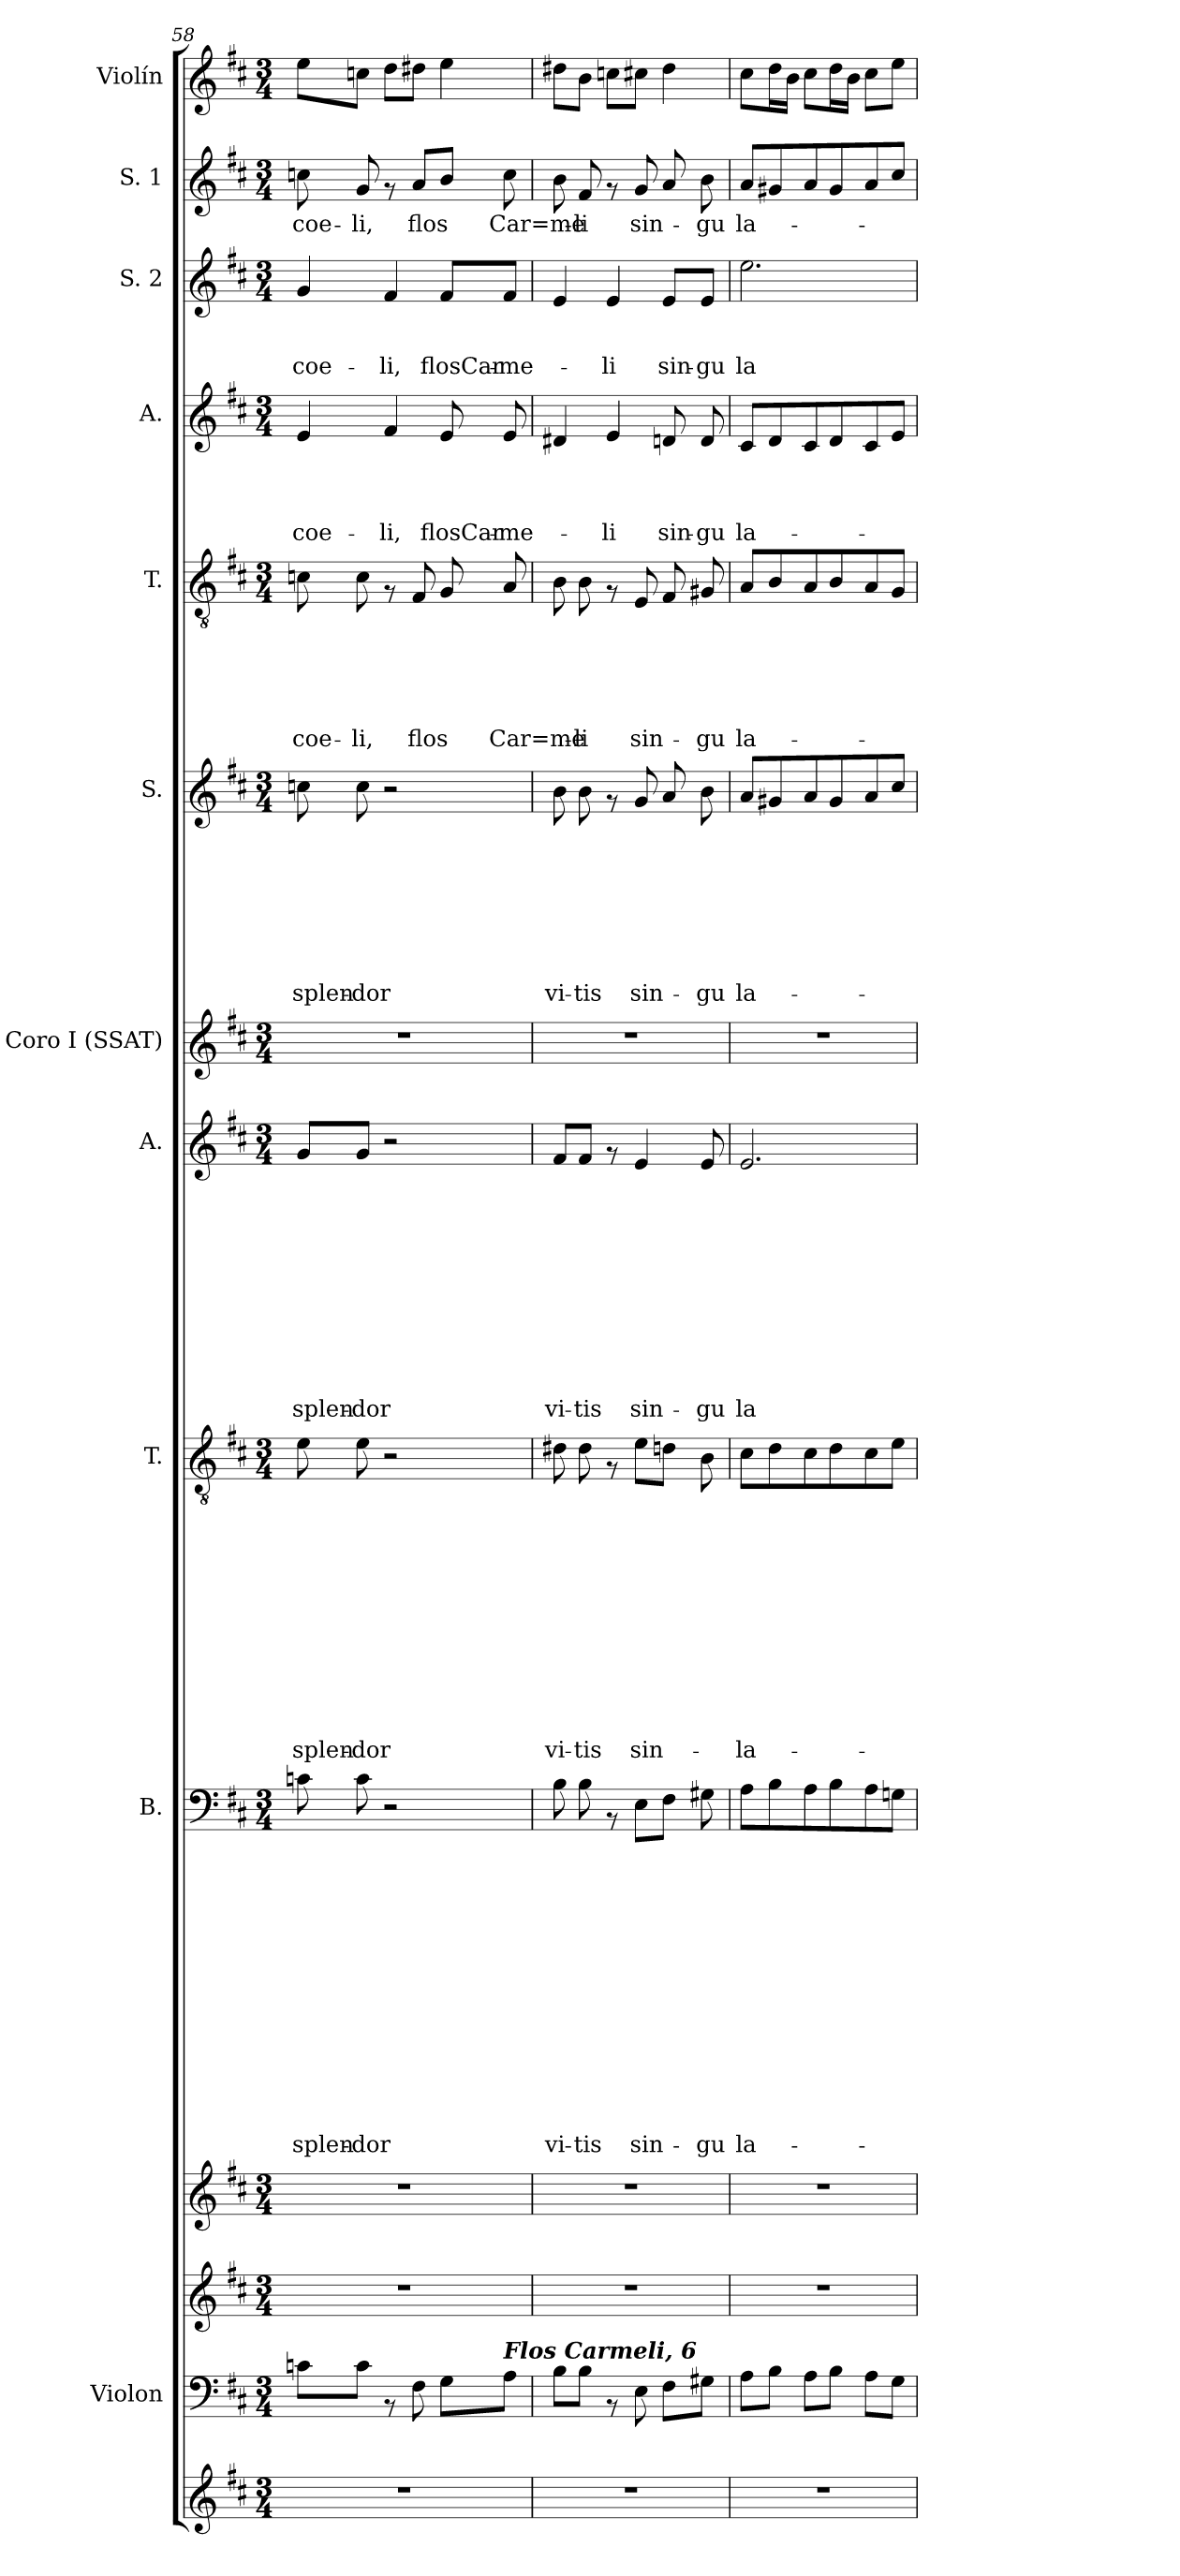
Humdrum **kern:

**kern	**kern	**kern	**kern	**kern	**text	**text	**text	**text	**text	**text	**text	**text	**text	**text	**text	**text	**text	**text	**kern	**text	**text	**text	**text	**text	**text	**text	**text	**text	**text	**text	**text	**kern	**text	**text	**text	**text	**text	**text	**text	**text	**text	**text	**text	**kern	**kern	**text	**text	**text	**text	**text	**text	**text	**text	**kern	**text	**text	**text	**text	**text	**text	**kern	**text	**text	**text	**text	**kern	**text	**text	**text	**kern	**text	**kern
*part14	*part13	*part12	*part11	*part10	*part10	*part10	*part10	*part10	*part10	*part10	*part10	*part10	*part10	*part10	*part10	*part10	*part10	*part10	*part9	*part9	*part9	*part9	*part9	*part9	*part9	*part9	*part9	*part9	*part9	*part9	*part9	*part8	*part8	*part8	*part8	*part8	*part8	*part8	*part8	*part8	*part8	*part8	*part8	*part7	*part6	*part6	*part6	*part6	*part6	*part6	*part6	*part6	*part6	*part5	*part5	*part5	*part5	*part5	*part5	*part5	*part4	*part4	*part4	*part4	*part4	*part3	*part3	*part3	*part3	*part2	*part2	*part1
*staff14	*staff13	*staff12	*staff11	*staff10	*staff10	*staff10	*staff10	*staff10	*staff10	*staff10	*staff10	*staff10	*staff10	*staff10	*staff10	*staff10	*staff10	*staff10	*staff9	*staff9	*staff9	*staff9	*staff9	*staff9	*staff9	*staff9	*staff9	*staff9	*staff9	*staff9	*staff9	*staff8	*staff8	*staff8	*staff8	*staff8	*staff8	*staff8	*staff8	*staff8	*staff8	*staff8	*staff8	*staff7	*staff6	*staff6	*staff6	*staff6	*staff6	*staff6	*staff6	*staff6	*staff6	*staff5	*staff5	*staff5	*staff5	*staff5	*staff5	*staff5	*staff4	*staff4	*staff4	*staff4	*staff4	*staff3	*staff3	*staff3	*staff3	*staff2	*staff2	*staff1
*	*I"Violon	*	*	*I"B.	*	*	*	*	*	*	*	*	*	*	*	*	*	*	*I"T.	*	*	*	*	*	*	*	*	*	*	*	*	*I"A.	*	*	*	*	*	*	*	*	*	*	*	*I"Coro I (SSAT)	*I"S.	*	*	*	*	*	*	*	*	*I"T.	*	*	*	*	*	*	*I"A.	*	*	*	*	*I"S. 2	*	*	*	*I"S. 1	*	*I"Violín
*	*I'Violon	*	*	*	*	*	*	*	*	*	*	*	*	*	*	*	*	*	*	*	*	*	*	*	*	*	*	*	*	*	*	*	*	*	*	*	*	*	*	*	*	*	*	*	*	*	*	*	*	*	*	*	*	*	*	*	*	*	*	*	*	*	*	*	*	*I'S. 2	*	*	*	*I'S. 1	*	*I'Violín
*clefG2	*clefF4	*clefG2	*clefG2	*clefF4	*	*	*	*	*	*	*	*	*	*	*	*	*	*	*clefGv2	*	*	*	*	*	*	*	*	*	*	*	*	*clefG2	*	*	*	*	*	*	*	*	*	*	*	*clefG2	*clefG2	*	*	*	*	*	*	*	*	*clefGv2	*	*	*	*	*	*	*clefG2	*	*	*	*	*clefG2	*	*	*	*clefG2	*	*clefG2
*k[f#c#]	*k[f#c#]	*k[f#c#]	*k[f#c#]	*k[f#c#]	*	*	*	*	*	*	*	*	*	*	*	*	*	*	*k[f#c#]	*	*	*	*	*	*	*	*	*	*	*	*	*k[f#c#]	*	*	*	*	*	*	*	*	*	*	*	*k[f#c#]	*k[f#c#]	*	*	*	*	*	*	*	*	*k[f#c#]	*	*	*	*	*	*	*k[f#c#]	*	*	*	*	*k[f#c#]	*	*	*	*k[f#c#]	*	*k[f#c#]
*D:	*D:	*D:	*D:	*D:	*	*	*	*	*	*	*	*	*	*	*	*	*	*	*D:	*	*	*	*	*	*	*	*	*	*	*	*	*D:	*	*	*	*	*	*	*	*	*	*	*	*D:	*D:	*	*	*	*	*	*	*	*	*D:	*	*	*	*	*	*	*D:	*	*	*	*	*D:	*	*	*	*D:	*	*D:
*M3/4	*M3/4	*M3/4	*M3/4	*M3/4	*	*	*	*	*	*	*	*	*	*	*	*	*	*	*M3/4	*	*	*	*	*	*	*	*	*	*	*	*	*M3/4	*	*	*	*	*	*	*	*	*	*	*	*M3/4	*M3/4	*	*	*	*	*	*	*	*	*M3/4	*	*	*	*	*	*	*M3/4	*	*	*	*	*M3/4	*	*	*	*M3/4	*	*M3/4
=58	=58	=58	=58	=58	=58	=58	=58	=58	=58	=58	=58	=58	=58	=58	=58	=58	=58	=58	=58	=58	=58	=58	=58	=58	=58	=58	=58	=58	=58	=58	=58	=58	=58	=58	=58	=58	=58	=58	=58	=58	=58	=58	=58	=58	=58	=58	=58	=58	=58	=58	=58	=58	=58	=58	=58	=58	=58	=58	=58	=58	=58	=58	=58	=58	=58	=58	=58	=58	=58	=58	=58	=58
!	!	!	!	!	!	!	!	!	!	!	!	!	!	!	!	!	!	!LO:LY:b	!	!	!	!	!	!	!	!	!	!	!	!	!LO:LY:b	!	!	!	!	!	!	!	!	!	!	!	!LO:LY:b	!	!	!	!	!	!	!	!	!	!LO:LY:b	!	!	!	!	!	!	!LO:LY:b:rj	!	!	!	!	!LO:LY:b	!	!	!	!LO:LY:b	!	!LO:LY:b	!
2.r	8cn\L	2.r	2.r	8cn\	.	.	.	.	.	.	.	.	.	.	.	.	.	splen-	8e\	.	.	.	.	.	.	.	.	.	.	.	splen-	8g/L	.	.	.	.	.	.	.	.	.	.	splen-	2.r	8ccn\	.	.	.	.	.	.	.	splen-	8cn\	.	.	.	.	.	coe-	4e/	.	.	.	coe-	4g/	.	.	coe-	8ccn\	coe-	8ee\L
!	!	!	!	!	!	!	!	!	!	!	!	!	!	!	!	!	!	!LO:LY:b	!	!	!	!	!	!	!	!	!	!	!	!	!LO:LY:b	!	!	!	!	!	!	!	!	!	!	!	!LO:LY:b	!	!	!	!	!	!	!	!	!	!LO:LY:b	!	!	!	!	!	!	!LO:LY:b:rj	!	!	!	!	!	!	!	!	!	!	!LO:LY:b	!
.	8c\J	.	.	8c\	.	.	.	.	.	.	.	.	.	.	.	.	.	-dor	8e\	.	.	.	.	.	.	.	.	.	.	.	-dor	8g/J	.	.	.	.	.	.	.	.	.	.	-dor	.	8cc\	.	.	.	.	.	.	.	-dor	8c\	.	.	.	.	.	-li,	.	.	.	.	.	.	.	.	.	8g/	-li,	8ccn\J
!	!	!	!	!	!	!	!	!	!	!	!	!	!	!	!	!	!	!	!	!	!	!	!	!	!	!	!	!	!	!	!	!	!	!	!	!	!	!	!	!	!	!	!	!	!	!	!	!	!	!	!	!	!	!	!	!	!	!	!	!	!	!	!	!	!LO:LY:b	!	!	!	!LO:LY:b	!	!	!
.	8rAA	.	.	2r	.	.	.	.	.	.	.	.	.	.	.	.	.	.	2r	.	.	.	.	.	.	.	.	.	.	.	.	2r	.	.	.	.	.	.	.	.	.	.	.	.	2r	.	.	.	.	.	.	.	.	8rF	.	.	.	.	.	.	4f#/	.	.	.	-li,	4f#/	.	.	-li,	8rf	.	8dd\L
!	!	!	!	!	!	!	!	!	!	!	!	!	!	!	!	!	!	!	!	!	!	!	!	!	!	!	!	!	!	!	!	!	!	!	!	!	!	!	!	!	!	!	!	!	!	!	!	!	!	!	!	!	!	!	!	!	!	!	!	!LO:LY:b:rj	!	!	!	!	!	!	!	!	!	!	!LO:LY:b	!
.	8F#\	.	.	.	.	.	.	.	.	.	.	.	.	.	.	.	.	.	.	.	.	.	.	.	.	.	.	.	.	.	.	.	.	.	.	.	.	.	.	.	.	.	.	.	.	.	.	.	.	.	.	.	.	8F#/	.	.	.	.	.	flos	.	.	.	.	.	.	.	.	.	8a/L	flos	8dd#X\J
!	!	!	!	!	!	!	!	!	!	!	!	!	!	!	!	!	!	!	!	!	!	!	!	!	!	!	!	!	!	!	!	!	!	!	!	!	!	!	!	!	!	!	!	!	!	!	!	!	!	!	!	!	!	!	!	!	!	!	!	!	!	!	!	!	!LO:LY:b	!	!	!	!LO:LY:b	!	!	!
.	8G\L	.	.	.	.	.	.	.	.	.	.	.	.	.	.	.	.	.	.	.	.	.	.	.	.	.	.	.	.	.	.	.	.	.	.	.	.	.	.	.	.	.	.	.	.	.	.	.	.	.	.	.	.	8G/	.	.	.	.	.	.	8e/	.	.	.	flosCar-	8f#/L	.	.	flosCar-	8b/J	.	4ee\
!	!LO:TX:a:Bi:t=Flos Carmeli, 6	!	!	!	!	!	!	!	!	!	!	!	!	!	!	!	!	!	!	!	!	!	!	!	!	!	!	!	!	!	!	!	!	!	!	!	!	!	!	!	!	!	!	!	!	!	!	!	!	!	!	!	!	!	!	!	!	!	!	!	!	!	!	!	!	!	!	!	!	!	!	!
!	!	!	!	!	!	!	!	!	!	!	!	!	!	!	!	!	!	!	!	!	!	!	!	!	!	!	!	!	!	!	!	!	!	!	!	!	!	!	!	!	!	!	!	!	!	!	!	!	!	!	!	!	!	!	!	!	!	!	!	!LO:LY:b:rj	!	!	!	!	!LO:LY:b	!	!	!	!LO:LY:b	!	!LO:LY:b	!
.	8A\J	.	.	.	.	.	.	.	.	.	.	.	.	.	.	.	.	.	.	.	.	.	.	.	.	.	.	.	.	.	.	.	.	.	.	.	.	.	.	.	.	.	.	.	.	.	.	.	.	.	.	.	.	8A/	.	.	.	.	.	Car=me-	8e/	.	.	.	-me-	8f#/J	.	.	-me-	8cc\	Car=me-	.
=59	=59	=59	=59	=59	=59	=59	=59	=59	=59	=59	=59	=59	=59	=59	=59	=59	=59	=59	=59	=59	=59	=59	=59	=59	=59	=59	=59	=59	=59	=59	=59	=59	=59	=59	=59	=59	=59	=59	=59	=59	=59	=59	=59	=59	=59	=59	=59	=59	=59	=59	=59	=59	=59	=59	=59	=59	=59	=59	=59	=59	=59	=59	=59	=59	=59	=59	=59	=59	=59	=59	=59	=59
!	!	!	!	!	!	!	!	!	!	!	!	!	!	!	!	!	!	!LO:LY:b	!	!	!	!	!	!	!	!	!	!	!	!	!LO:LY:b	!	!	!	!	!	!	!	!	!	!	!	!LO:LY:b	!	!	!	!	!	!	!	!	!	!LO:LY:b	!	!	!	!	!	!	!	!	!	!	!	!	!	!	!	!	!	!	!
2.r	8B\L	2.r	2.r	8B\	.	.	.	.	.	.	.	.	.	.	.	.	.	vi-	8d#X\	.	.	.	.	.	.	.	.	.	.	.	vi-	8f#/L	.	.	.	.	.	.	.	.	.	.	vi-	2.r	8b\	.	.	.	.	.	.	.	vi-	8B\	.	.	.	.	.	.	4d#X/	.	.	.	.	4e/	.	.	.	8b\	.	8dd#X\L
!	!	!	!	!	!	!	!	!	!	!	!	!	!	!	!	!	!	!LO:LY:b	!	!	!	!	!	!	!	!	!	!	!	!	!LO:LY:b	!	!	!	!	!	!	!	!	!	!	!	!LO:LY:b	!	!	!	!	!	!	!	!	!	!LO:LY:b	!	!	!	!	!	!	!LO:LY:b:rj	!	!	!	!	!	!	!	!	!	!	!LO:LY:b	!
.	8B\J	.	.	8B\	.	.	.	.	.	.	.	.	.	.	.	.	.	-tis	8d#\	.	.	.	.	.	.	.	.	.	.	.	-tis	8f#/J	.	.	.	.	.	.	.	.	.	.	-tis	.	8b\	.	.	.	.	.	.	.	-tis	8B\	.	.	.	.	.	-li	.	.	.	.	.	.	.	.	.	8f#/	-li	8b\J
!	!	!	!	!	!	!	!	!	!	!	!	!	!	!	!	!	!	!	!	!	!	!	!	!	!	!	!	!	!	!	!	!	!	!	!	!	!	!	!	!	!	!	!	!	!	!	!	!	!	!	!	!	!	!	!	!	!	!	!	!	!	!	!	!	!LO:LY:b	!	!	!	!LO:LY:b	!	!	!
.	8rAA	.	.	8rAA	.	.	.	.	.	.	.	.	.	.	.	.	.	.	8rF	.	.	.	.	.	.	.	.	.	.	.	.	8rf	.	.	.	.	.	.	.	.	.	.	.	.	8rf	.	.	.	.	.	.	.	.	8rF	.	.	.	.	.	.	4e/	.	.	.	-li	4e/	.	.	-li	8rf	.	8ccn\L
!	!	!	!	!	!	!	!	!	!	!	!	!	!	!	!	!	!	!LO:LY:b	!	!	!	!	!	!	!	!	!	!	!	!	!LO:LY:b	!	!	!	!	!	!	!	!	!	!	!	!LO:LY:b	!	!	!	!	!	!	!	!	!	!LO:LY:b	!	!	!	!	!	!	!LO:LY:b:rj	!	!	!	!	!	!	!	!	!	!	!LO:LY:b	!
.	8E\	.	.	8E\L	.	.	.	.	.	.	.	.	.	.	.	.	.	sin-	8e\L	.	.	.	.	.	.	.	.	.	.	.	sin-	4e/	.	.	.	.	.	.	.	.	.	.	sin-	.	8g/	.	.	.	.	.	.	.	sin-	8E/	.	.	.	.	.	sin-	.	.	.	.	.	.	.	.	.	8g/	sin-	8cc#X\J
!	!	!	!	!	!	!	!	!	!	!	!	!	!	!	!	!	!	!	!	!	!	!	!	!	!	!	!	!	!	!	!	!	!	!	!	!	!	!	!	!	!	!	!	!	!	!	!	!	!	!	!	!	!	!	!	!	!	!	!	!	!	!	!	!	!LO:LY:b	!	!	!	!LO:LY:b	!	!	!
.	8F#\L	.	.	8F#\J	.	.	.	.	.	.	.	.	.	.	.	.	.	.	8dn\J	.	.	.	.	.	.	.	.	.	.	.	.	.	.	.	.	.	.	.	.	.	.	.	.	.	8a/	.	.	.	.	.	.	.	.	8F#/	.	.	.	.	.	.	8dn/	.	.	.	sin-	8e/L	.	.	sin-	8a/	.	4dd#\
!	!	!	!	!	!	!	!	!	!	!	!	!	!	!	!	!	!	!LO:LY:b	!	!	!	!	!	!	!	!	!	!	!	!	!	!	!	!	!	!	!	!	!	!	!	!	!LO:LY:b	!	!	!	!	!	!	!	!	!	!LO:LY:b	!	!	!	!	!	!	!LO:LY:b:rj	!	!	!	!	!LO:LY:b	!	!	!	!LO:LY:b	!	!LO:LY:b	!
.	8G#X\J	.	.	8G#X\	.	.	.	.	.	.	.	.	.	.	.	.	.	-gu	8B\	.	.	.	.	.	.	.	.	.	.	.	.	8e/	.	.	.	.	.	.	.	.	.	.	-gu	.	8b\	.	.	.	.	.	.	.	-gu	8G#X/	.	.	.	.	.	-gu	8d/	.	.	.	-gu	8e/J	.	.	-gu	8b\	-gu	.
=60	=60	=60	=60	=60	=60	=60	=60	=60	=60	=60	=60	=60	=60	=60	=60	=60	=60	=60	=60	=60	=60	=60	=60	=60	=60	=60	=60	=60	=60	=60	=60	=60	=60	=60	=60	=60	=60	=60	=60	=60	=60	=60	=60	=60	=60	=60	=60	=60	=60	=60	=60	=60	=60	=60	=60	=60	=60	=60	=60	=60	=60	=60	=60	=60	=60	=60	=60	=60	=60	=60	=60	=60
!	!	!	!	!	!	!	!	!	!	!	!	!	!	!	!	!	!	!LO:LY:b	!	!	!	!	!	!	!	!	!	!	!	!	!LO:LY:b	!	!	!	!	!	!	!	!	!	!	!	!LO:LY:b	!	!	!	!	!	!	!	!	!	!LO:LY:b	!	!	!	!	!	!	!LO:LY:b:rj	!	!	!	!	!LO:LY:b	!	!	!	!LO:LY:b	!	!LO:LY:b	!
2.r	8A\L	2.r	2.r	8A\L	.	.	.	.	.	.	.	.	.	.	.	.	.	la-	8c#\L	.	.	.	.	.	.	.	.	.	.	.	-la-	2.e/	.	.	.	.	.	.	.	.	.	.	la-	2.r	8a/L	.	.	.	.	.	.	.	la-	8A/L	.	.	.	.	.	la-	8c#/L	.	.	.	la-	2.ee\	.	.	la-	8a/L	la-	8cc#\L
.	8B\J	.	.	8B\	.	.	.	.	.	.	.	.	.	.	.	.	.	.	8d\	.	.	.	.	.	.	.	.	.	.	.	.	.	.	.	.	.	.	.	.	.	.	.	.	.	8g#X/	.	.	.	.	.	.	.	.	8B/	.	.	.	.	.	.	8d/	.	.	.	.	.	.	.	.	8g#X/	.	16dd\L
.	.	.	.	.	.	.	.	.	.	.	.	.	.	.	.	.	.	.	.	.	.	.	.	.	.	.	.	.	.	.	.	.	.	.	.	.	.	.	.	.	.	.	.	.	.	.	.	.	.	.	.	.	.	.	.	.	.	.	.	.	.	.	.	.	.	.	.	.	.	.	.	16b\JJ
.	8A\L	.	.	8A\	.	.	.	.	.	.	.	.	.	.	.	.	.	.	8c#\	.	.	.	.	.	.	.	.	.	.	.	.	.	.	.	.	.	.	.	.	.	.	.	.	.	8a/	.	.	.	.	.	.	.	.	8A/	.	.	.	.	.	.	8c#/	.	.	.	.	.	.	.	.	8a/	.	8cc#\L
.	8B\J	.	.	8B\	.	.	.	.	.	.	.	.	.	.	.	.	.	.	8d\	.	.	.	.	.	.	.	.	.	.	.	.	.	.	.	.	.	.	.	.	.	.	.	.	.	8g#/	.	.	.	.	.	.	.	.	8B/	.	.	.	.	.	.	8d/	.	.	.	.	.	.	.	.	8g#/	.	16dd\L
.	.	.	.	.	.	.	.	.	.	.	.	.	.	.	.	.	.	.	.	.	.	.	.	.	.	.	.	.	.	.	.	.	.	.	.	.	.	.	.	.	.	.	.	.	.	.	.	.	.	.	.	.	.	.	.	.	.	.	.	.	.	.	.	.	.	.	.	.	.	.	.	16b\JJ
.	8A\L	.	.	8A\	.	.	.	.	.	.	.	.	.	.	.	.	.	.	8c#\	.	.	.	.	.	.	.	.	.	.	.	.	.	.	.	.	.	.	.	.	.	.	.	.	.	8a/	.	.	.	.	.	.	.	.	8A/	.	.	.	.	.	.	8c#/	.	.	.	.	.	.	.	.	8a/	.	8cc#\L
.	8G\J	.	.	8Gn\J	.	.	.	.	.	.	.	.	.	.	.	.	.	.	8e\J	.	.	.	.	.	.	.	.	.	.	.	.	.	.	.	.	.	.	.	.	.	.	.	.	.	8cc#/J	.	.	.	.	.	.	.	.	8G/J	.	.	.	.	.	.	8e/J	.	.	.	.	.	.	.	.	8cc#/J	.	8ee\J
=	=	=	=	=	=	=	=	=	=	=	=	=	=	=	=	=	=	=	=	=	=	=	=	=	=	=	=	=	=	=	=	=	=	=	=	=	=	=	=	=	=	=	=	=	=	=	=	=	=	=	=	=	=	=	=	=	=	=	=	=	=	=	=	=	=	=	=	=	=	=	=	=
*-	*-	*-	*-	*-	*-	*-	*-	*-	*-	*-	*-	*-	*-	*-	*-	*-	*-	*-	*-	*-	*-	*-	*-	*-	*-	*-	*-	*-	*-	*-	*-	*-	*-	*-	*-	*-	*-	*-	*-	*-	*-	*-	*-	*-	*-	*-	*-	*-	*-	*-	*-	*-	*-	*-	*-	*-	*-	*-	*-	*-	*-	*-	*-	*-	*-	*-	*-	*-	*-	*-	*-	*-
